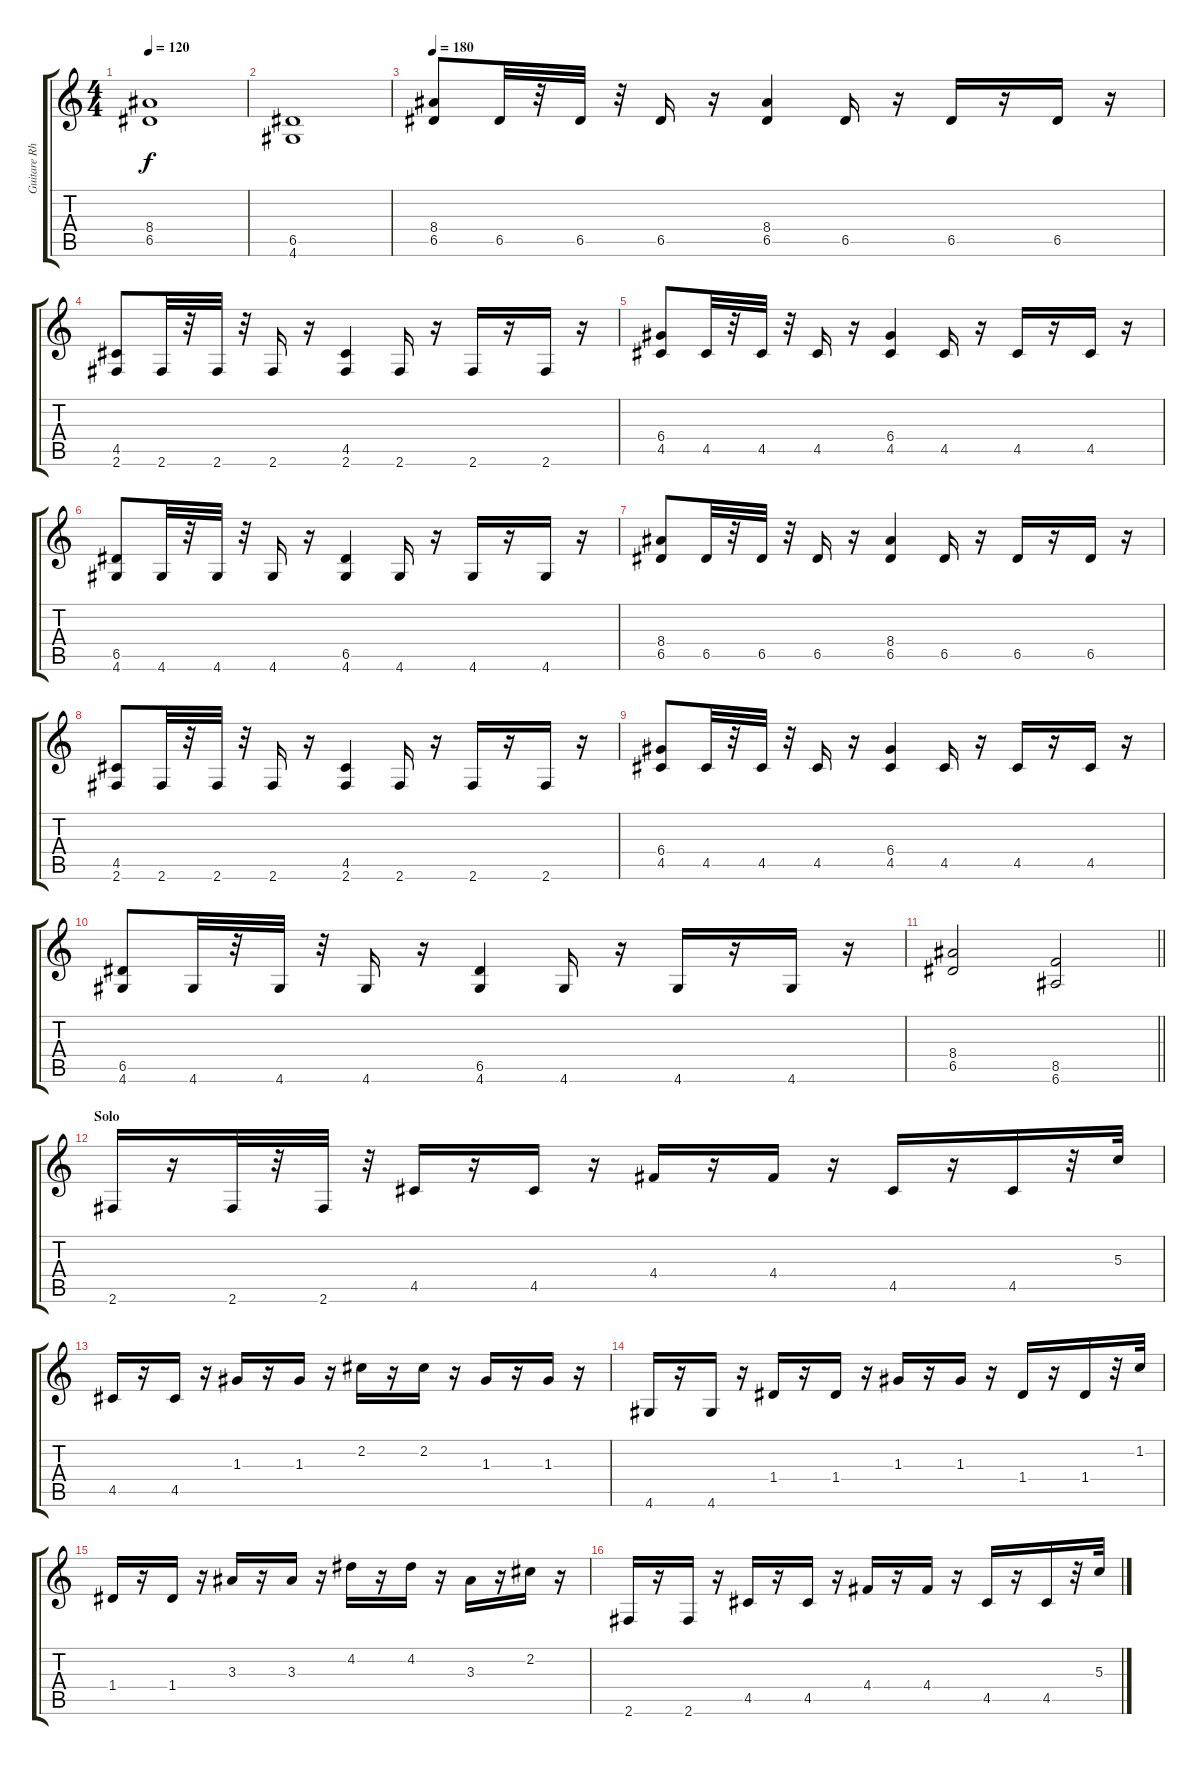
\track ("Guitare Rhytmique" "Guitare Rh") {instrument overdrivenguitar}
\staff {score tabs}
\tuning (E4 B3 G3 D3 A2 E2) {hide}
\ts (4 4)
\tempo 120
\clef g2
\ks c
(8.4 6.5).1{dy f} |
(6.5 4.6).1 |
\tempo 180
(8.4 6.5).8 6.5.32{instrument electricguitarmuted} r.32 6.5.32 r.32 6.5.16 r.16 (8.4 6.5).4 6.5.16{instrument electricguitarmuted} r.16 6.5.16 r.16 6.5.16 r.16 |
(4.5 2.6).8 2.6.32{instrument electricguitarmuted} r.32 2.6.32 r.32 2.6.16 r.16 (4.5 2.6).4{instrument distortionguitar} 2.6.16{instrument electricguitarmuted} r.16 2.6.16 r.16 2.6.16 r.16 |
(6.4 4.5).8 4.5.32{instrument electricguitarmuted} r.32 4.5.32 r.32 4.5.16 r.16 (6.4 4.5).4{instrument distortionguitar} 4.5.16{instrument electricguitarmuted} r.16 4.5.16 r.16 4.5.16 r.16 |
(6.5 4.6).8 4.6.32{instrument electricguitarmuted} r.32 4.6.32 r.32 4.6.16 r.16 (6.5 4.6).4{instrument distortionguitar} 4.6.16{instrument electricguitarmuted} r.16 4.6.16 r.16 4.6.16 r.16 |
(8.4 6.5).8 6.5.32{instrument electricguitarmuted} r.32 6.5.32 r.32 6.5.16 r.16 (8.4 6.5).4{instrument distortionguitar} 6.5.16{instrument electricguitarmuted} r.16 6.5.16 r.16 6.5.16 r.16 |
(4.5 2.6).8{instrument distortionguitar} 2.6.32{instrument electricguitarmuted} r.32 2.6.32 r.32 2.6.16 r.16 (4.5 2.6).4{instrument distortionguitar} 2.6.16{instrument electricguitarmuted} r.16 2.6.16 r.16 2.6.16 r.16 |
(6.4 4.5).8{instrument distortionguitar} 4.5.32{instrument electricguitarmuted} r.32 4.5.32 r.32 4.5.16 r.16 (6.4 4.5).4{instrument distortionguitar} 4.5.16{instrument electricguitarmuted} r.16 4.5.16 r.16 4.5.16 r.16 |
(6.5 4.6).8{instrument distortionguitar} 4.6.32{instrument electricguitarmuted} r.32 4.6.32 r.32 4.6.16 r.16 (6.5 4.6).4{instrument distortionguitar} 4.6.16{instrument electricguitarmuted} r.16 4.6.16 r.16 4.6.16 r.16 |
\barLineRight lightlight
(8.4 6.5).2{instrument distortionguitar} (8.5 6.6).2 |
\section ("" "Solo")
2.6.16{instrument distortionguitar} r.16 2.6.32 r.32 2.6.32 r.32 4.5.16 r.16 4.5.16 r.16 4.4.16 r.16 4.4.16 r.16 4.5.16 r.16 4.5.16 r.32 5.3.32{instrument guitarfretnoise} |
4.5.16{instrument distortionguitar} r.16 4.5.16 r.16 1.3.16 r.16 1.3.16 r.16 2.2.16 r.16 2.2.16 r.16 1.3.16 r.16 1.3.16 r.16 |
4.6.16 r.16 4.6.16 r.16 1.4.16 r.16 1.4.16 r.16 1.3.16 r.16 1.3.16 r.16 1.4.16 r.16 1.4.16 r.32 1.2.32{instrument guitarfretnoise} |
1.4.16{instrument distortionguitar} r.16 1.4.16 r.16 3.3.16 r.16 3.3.16 r.16 4.2.16 r.16 4.2.16 r.16 3.3.16 r.16 2.2.16 r.16 |
2.6.16 r.16 2.6.16 r.16 4.5.16 r.16 4.5.16 r.16 4.4.16 r.16 4.4.16 r.16 4.5.16 r.16 4.5.16 r.32 5.3.32{instrument guitarfretnoise}
